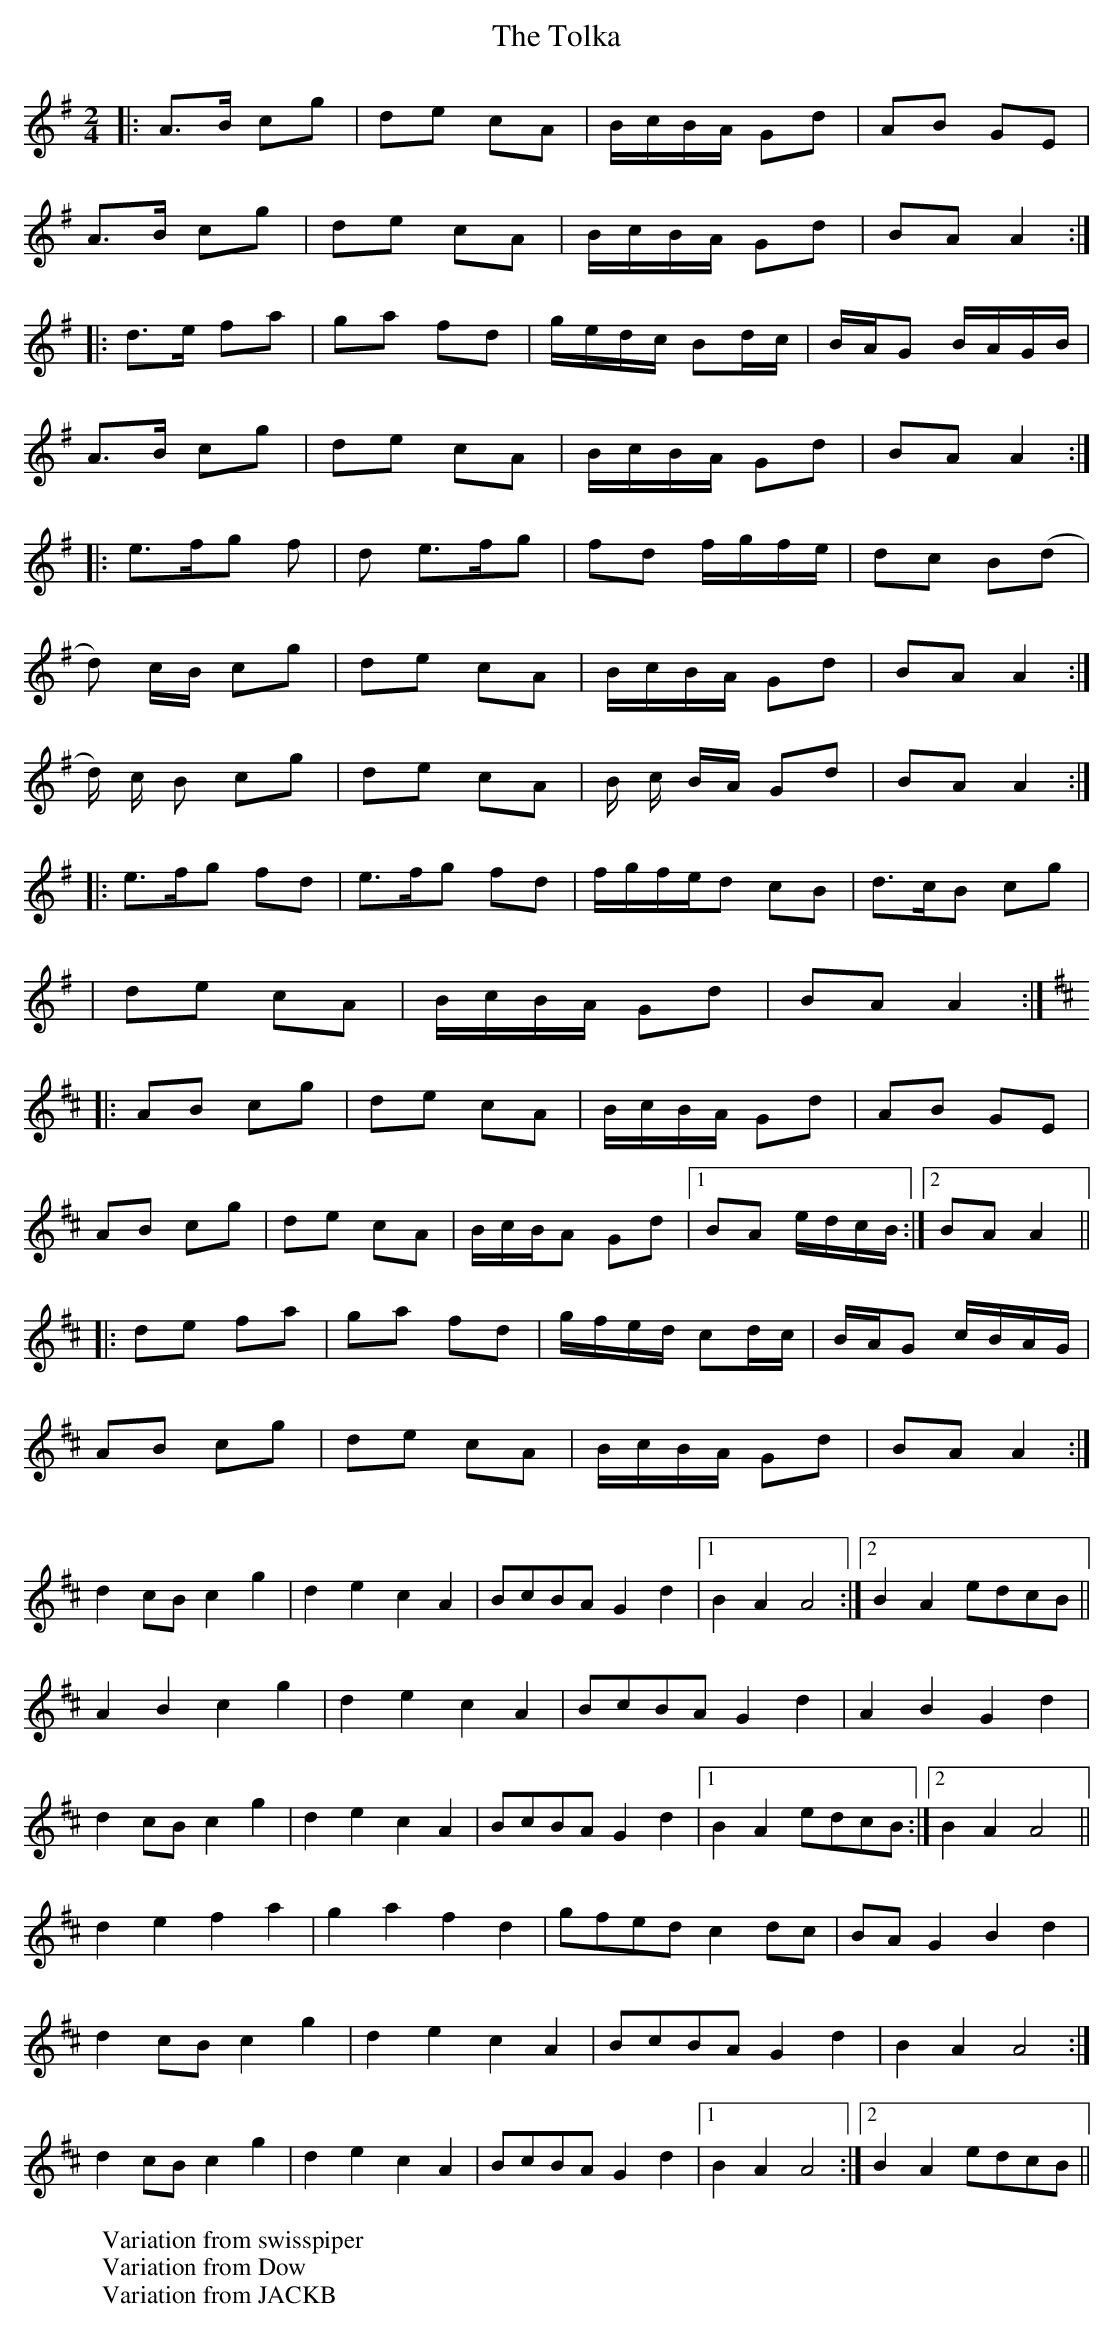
X:1
T:Tolka, The
M:2/4
L:1/8
K:Ador
|:A>B cg|de cA|B/c/B/A/ Gd|AB GE|
A>B cg|de cA|B/c/B/A/ Gd|BA A2:|
|:d>e fa|ga fd|g/e/d/c/ Bd/c/|B/A/G B/A/G/B/|
A>B cg|de cA|B/c/B/A/ Gd|BA A2:|
|:e>f2/g2/ f|d e>f2/g2/ |fd f/g/f/e/| dc B(d|
d) c/B/ cg|de cA|B/c/B/A/ Gd|BA A2:|
W:Variation from swisspiper
d/2) c/2 B cg|de cA   |B/2 c/2   B/2A/2 Gd|BA A2:|
W:Variation from Dow
|:e>fg fd | e>fg fd | f/g/f/e/d cB | d>cB cg |
| de cA | B/c/B/A/ Gd | BA A2 :|
W:Variation from JACKB
K: AMix
|:AB cg | de cA | B/c/B/A/ Gd | AB GE |
AB cg | de cA | B/c/B/A Gd |1 BA e/d/c/B/ :|2 BA A2 ||
|: de fa | ga fd | g/f/e/d/ cd/c/ | B/A/G c/B/A/G/ |
AB cg | de cA | B/c/B/A/ Gd | BA A2 :|
d2cB c2g2 | d2e2 c2A2 | BcBA G2d2 |1 B2A2 A4  :|2 B2A2 edcB ||
A2B2 c2g2 | d2e2 c2A2 | BcBA G2d2 | A2B2 G2d2 |
d2cB c2g2 |d2e2 c2A2 | BcBA G2d2 |1 B2A2 edcB :|2 B2A2 A4 ||
d2e2 f2a2 | g2a2 f2d2 | gfed c2dc | BAG2 B2d2 |
d2cB c2g2 | d2e2 c2A2 | BcBA  G2d2 |B2A2 A4 :|
d2cB c2g2 | d2e2 c2A2 | BcBA G2d2 |1 B2A2 A4  :|2 B2A2 edcB ||
